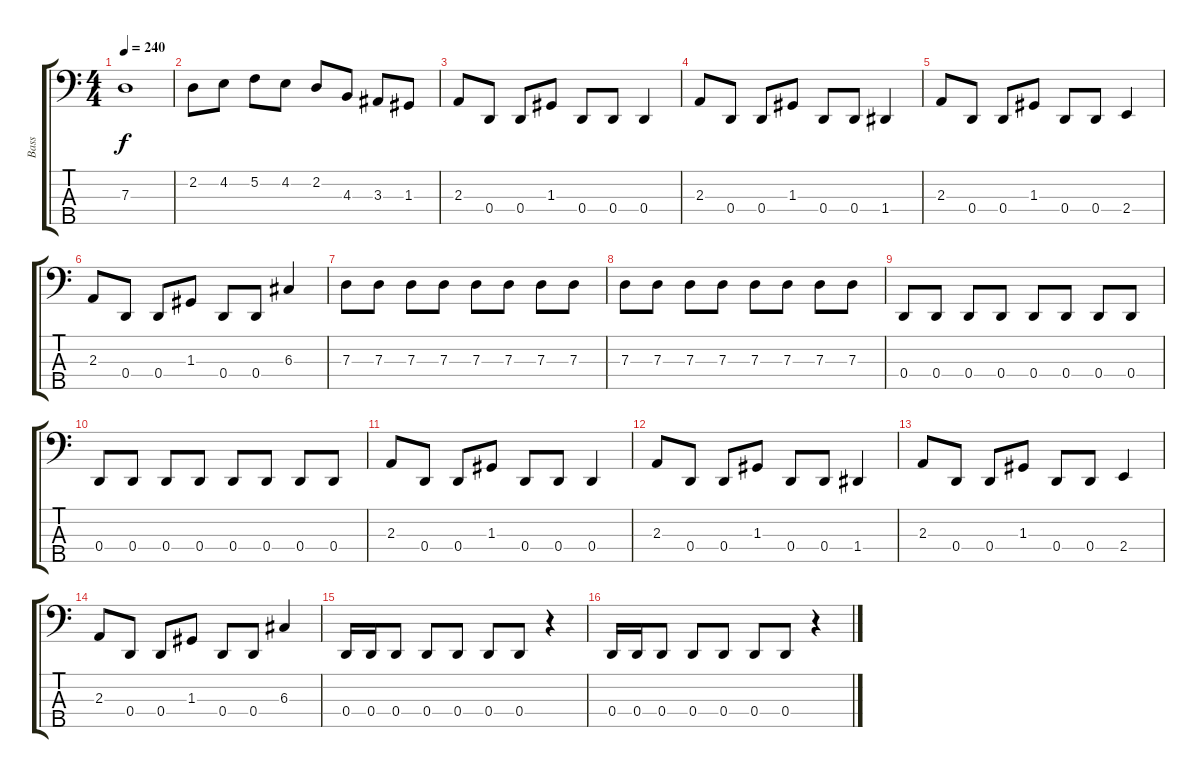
\track ("Bass" "Bass") {instrument electricbasspick}
\staff {score tabs}
\tuning (F2 C2 G1 D1 A0) {hide}
\ts (4 4)
\tempo 240
\clef f4
\ks c
7.3{t}.1{dy f} |
2.2.8 4.2.8 5.2.8 4.2.8 2.2.8 4.3.8 3.3.8 1.3.8 |
2.3.8 0.4.8 0.4.8 1.3.8 0.4.8 0.4.8 0.4.4 |
2.3.8 0.4.8 0.4.8 1.3.8 0.4.8 0.4.8 1.4.4 |
2.3.8 0.4.8 0.4.8 1.3.8 0.4.8 0.4.8 2.4.4 |
2.3.8 0.4.8 0.4.8 1.3.8 0.4.8 0.4.8 6.3.4 |
7.3.8 7.3.8 7.3.8 7.3.8 7.3.8 7.3.8 7.3.8 7.3.8 |
7.3.8 7.3.8 7.3.8 7.3.8 7.3.8 7.3.8 7.3.8 7.3.8 |
0.4.8 0.4.8 0.4.8 0.4.8 0.4.8 0.4.8 0.4.8 0.4.8 |
0.4.8 0.4.8 0.4.8 0.4.8 0.4.8 0.4.8 0.4.8 0.4.8 |
2.3.8 0.4.8 0.4.8 1.3.8 0.4.8 0.4.8 0.4.4 |
2.3.8 0.4.8 0.4.8 1.3.8 0.4.8 0.4.8 1.4.4 |
2.3.8 0.4.8 0.4.8 1.3.8 0.4.8 0.4.8 2.4.4 |
2.3.8 0.4.8 0.4.8 1.3.8 0.4.8 0.4.8 6.3.4 |
0.4.16 0.4.16 0.4.8 0.4.8 0.4.8 0.4.8 0.4.8 r.4 |
0.4.16 0.4.16 0.4.8 0.4.8 0.4.8 0.4.8 0.4.8 r.4
